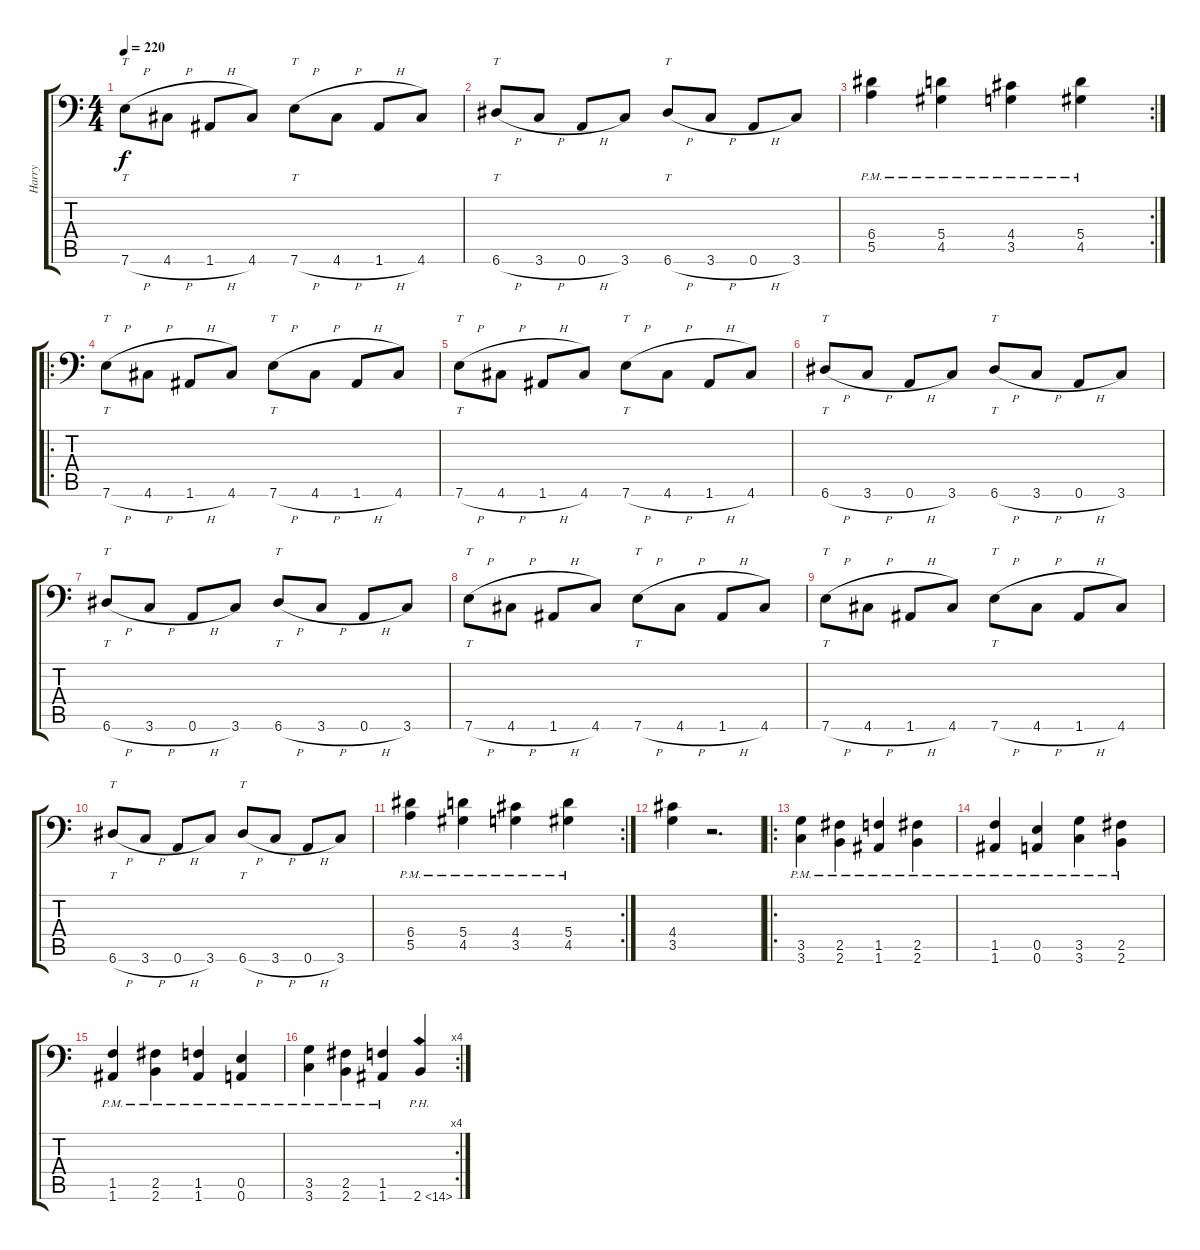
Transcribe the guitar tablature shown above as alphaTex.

\track ("Harry" "Harry") {instrument distortionguitar}
\staff {score tabs}
\tuning (B3 Gb3 D3 A2 E2 A1) {hide}
\ts (4 4)
\tempo 220
\clef f4
\ks c
7.6{h}.8{tt dy f} 4.6{h}.8 1.6{h}.8 4.6.8 7.6{h}.8{tt} 4.6{h}.8 1.6{h}.8 4.6.8 |
6.6{h}.8{tt} 3.6{h}.8 0.6{h}.8 3.6.8 6.6{h}.8{tt} 3.6{h}.8 0.6{h}.8 3.6.8 |
\rc 2
(6.4{pm} 5.5{pm}).4 (5.4{pm} 4.5{pm}).4 (4.4{pm} 3.5{pm}).4 (5.4{pm} 4.5{pm}).4 |
\ro
7.6{h}.8{tt} 4.6{h}.8 1.6{h}.8 4.6.8 7.6{h}.8{tt} 4.6{h}.8 1.6{h}.8 4.6.8 |
7.6{h}.8{tt} 4.6{h}.8 1.6{h}.8 4.6.8 7.6{h}.8{tt} 4.6{h}.8 1.6{h}.8 4.6.8 |
6.6{h}.8{tt} 3.6{h}.8 0.6{h}.8 3.6.8 6.6{h}.8{tt} 3.6{h}.8 0.6{h}.8 3.6.8 |
6.6{h}.8{tt} 3.6{h}.8 0.6{h}.8 3.6.8 6.6{h}.8{tt} 3.6{h}.8 0.6{h}.8 3.6.8 |
7.6{h}.8{tt} 4.6{h}.8 1.6{h}.8 4.6.8 7.6{h}.8{tt} 4.6{h}.8 1.6{h}.8 4.6.8 |
7.6{h}.8{tt} 4.6{h}.8 1.6{h}.8 4.6.8 7.6{h}.8{tt} 4.6{h}.8 1.6{h}.8 4.6.8 |
6.6{h}.8{tt} 3.6{h}.8 0.6{h}.8 3.6.8 6.6{h}.8{tt} 3.6{h}.8 0.6{h}.8 3.6.8 |
\rc 2
(6.4{pm} 5.5{pm}).4 (5.4{pm} 4.5{pm}).4 (4.4{pm} 3.5{pm}).4 (5.4{pm} 4.5{pm}).4 |
(4.4 3.5).4 r.2{d} |
\ro
(3.5{pm} 3.6{pm}).4 (2.5{pm} 2.6{pm}).4 (1.5{pm} 1.6{pm}).4 (2.5{pm} 2.6{pm}).4 |
(1.5{pm} 1.6{pm}).4 (0.5{pm} 0.6{pm}).4 (3.5{pm} 3.6{pm}).4 (2.5{pm} 2.6{pm}).4 |
(1.5{pm} 1.6{pm}).4 (2.5{pm} 2.6{pm}).4 (1.5{pm} 1.6{pm}).4 (0.5{pm} 0.6{pm}).4 |
\rc 4
(3.5{pm} 3.6{pm}).4 (2.5{pm} 2.6{pm}).4 (1.5{pm} 1.6{pm}).4 2.6{ph 12}.4
